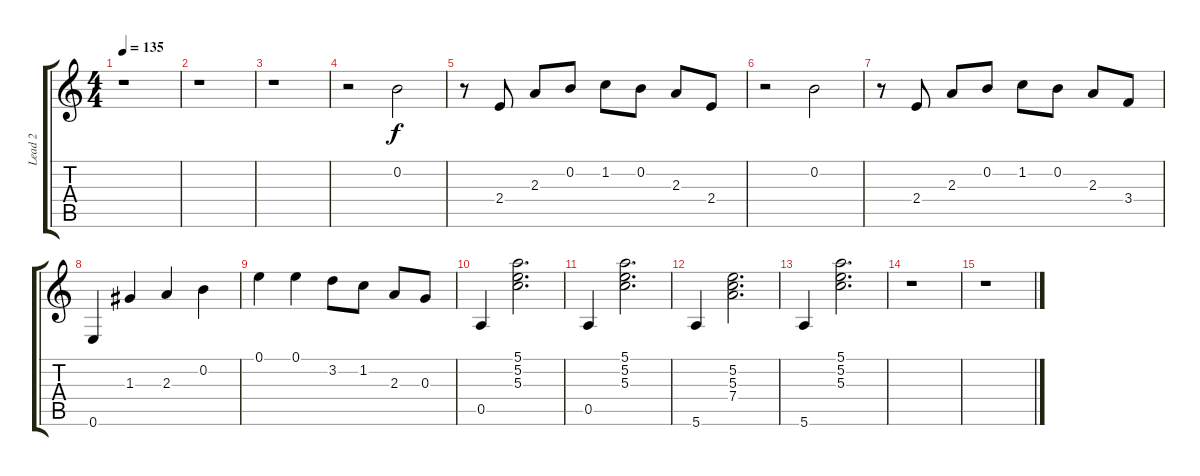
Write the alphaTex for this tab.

\track ("Lead 2" "Lead 2") {instrument electricguitarclean}
\staff {score tabs}
\tuning (E4 B3 G3 D3 A2 E2) {hide}
\ts (4 4)
\tempo 135
\clef g2
\ks c
r.1{dy f} |
r.1 |
r.1 |
r.2 0.2.2 |
r.8 2.4.8 2.3.8 0.2.8 1.2.8 0.2.8 2.3.8 2.4.8 |
r.2 0.2.2 |
r.8 2.4.8 2.3.8 0.2.8 1.2.8 0.2.8 2.3.8 3.4.8 |
0.6.4 1.3.4 2.3.4 0.2.4 |
0.1.4 0.1.4 3.2.8 1.2.8 2.3.8 0.3.8 |
0.5.4 (5.1 5.2 5.3).2{d} |
0.5.4 (5.1 5.2 5.3).2{d} |
5.6.4 (5.2 5.3 7.4).2{d} |
5.6.4 (5.1 5.2 5.3).2{d} |
r.1 |
r.1
